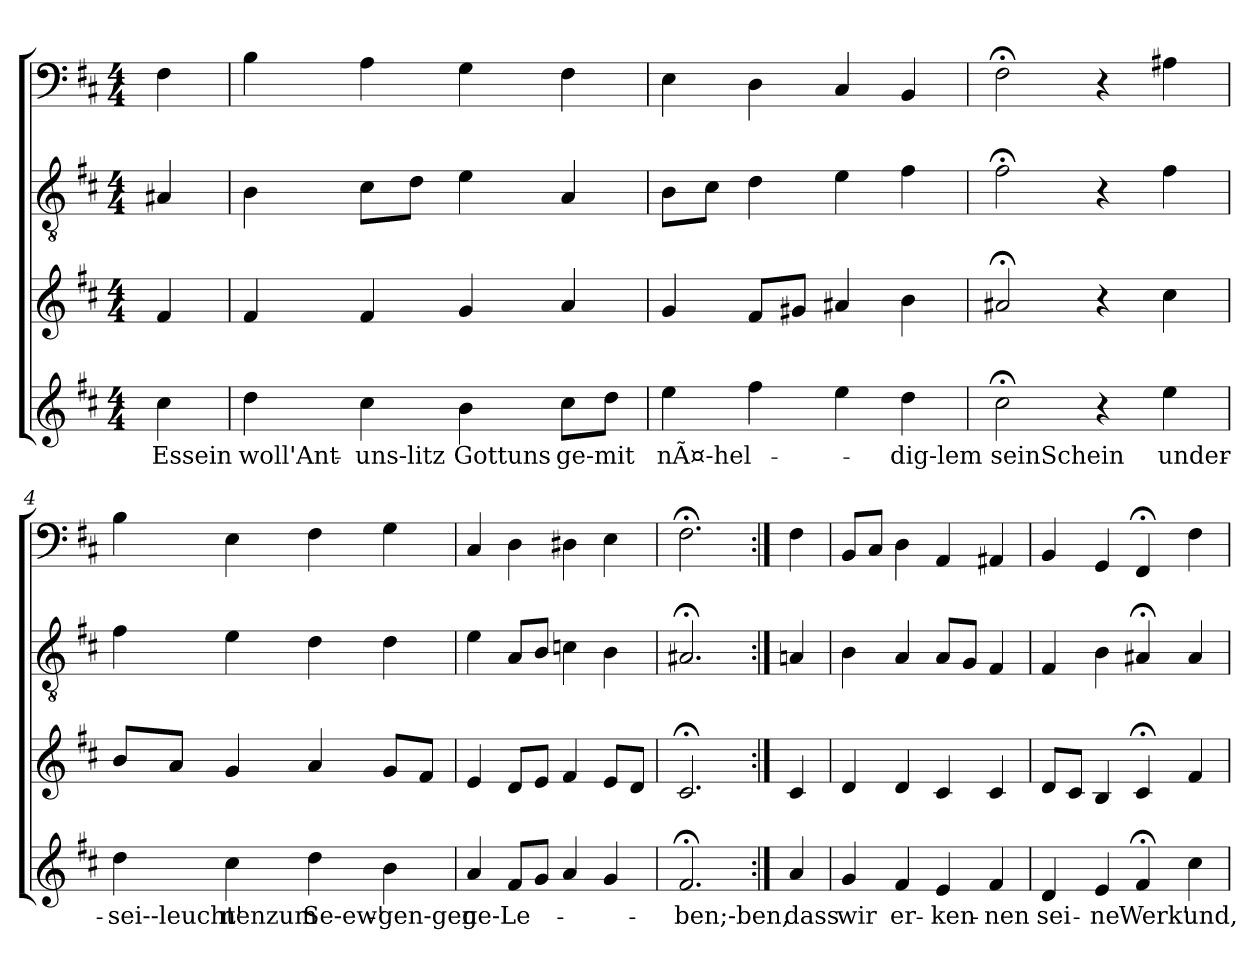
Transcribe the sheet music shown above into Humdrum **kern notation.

**kern	**text	**kern	**kern	**kern
*part4	*part4	*part3	*part2	*part1
*staff4	*staff4	*staff3	*staff2	*staff1
*clefG2	*	*clefG2	*clefGv2	*clefF4
*k[f#c#]	*	*k[f#c#]	*k[f#c#]	*k[f#c#]
*b:	*	*b:	*b:	*b:
*M4/4	*	*M4/4	*M4/4	*M4/4
=	=	=	=	=
4cc#	Essein	4f#	4A#X	4F#
=1	=1	=1	=1	=1
4dd	woll'Ant-	4f#	4B	4B
4cc#	uns-litz	4f#	8c#L	4A
.	.	.	8dJ	.
4b	Gottuns	4g	4e	4G
8cc#L	ge-mit	4a	4A	4F#
8ddJ	.	.	.	.
=2	=2	=2	=2	=2
4ee	-nÃ¤-hel-	4g	8BL	4E
.	.	.	8c#J	.
4ff#	.	8f#L	4d	4D
.	.	8g#XJ	.	.
4ee	.	4a#X	4e	4C#
4dd	-dig-lem	4b	4f#	4BB
=3	=3	=3	=3	=3
2cc#;<	seinSchein	2a#X;<	2f#;<	2F#;<
4r	.	4r	4r	4r
4ee	under-	4cc#	4f#	4A#X
=4	=4	=4	=4	=4
4dd	sei--leucht'	8bL	4f#	4B
.	.	8aJ	.	.
4cc#	-nenzum	4g	4e	4E
4dd	Se-ew'-	4a	4d	4F#
4b	-gen-gen	8gL	4d	4G
.	.	8f#J	.	.
=5	=5	=5	=5	=5
4a	ge-Le-	4e	4e	4C#
8f#L	.	8dL	8AL	4D
8gJ	.	8eJ	8BJ	.
4a	.	4f#	4cn	4D#X
4g	.	8eL	4B	4E
.	.	8dJ	.	.
=6	=6	=6	=6	=6
2.f#;<	-ben;-ben,	2.c#;<	2.A#X;<	2.F#;<
=:|!	=:|!	=:|!	=:|!	=:|!
4a	dass	4c#	4An	4F#
=7	=7	=7	=7	=7
4g	wir	4d	4B	8BBL
.	.	.	.	8C#J
4f#	er-	4d	4A	4D
4e	-ken-	4c#	8AL	4AA
.	.	.	8GJ	.
4f#	-nen	4c#	4F#	4AA#X
=8	=8	=8	=8	=8
4d	sei-	8dL	4F#	4BB
.	.	8c#J	.	.
4e	-ne	4B	4B	4GG
4f#;<	Werk'	4c#;<	4A#X;<	4FF#;<
4cc#	und,	4f#	4A#	4F#
=	=	=	=	=
*-	*-	*-	*-	*-
